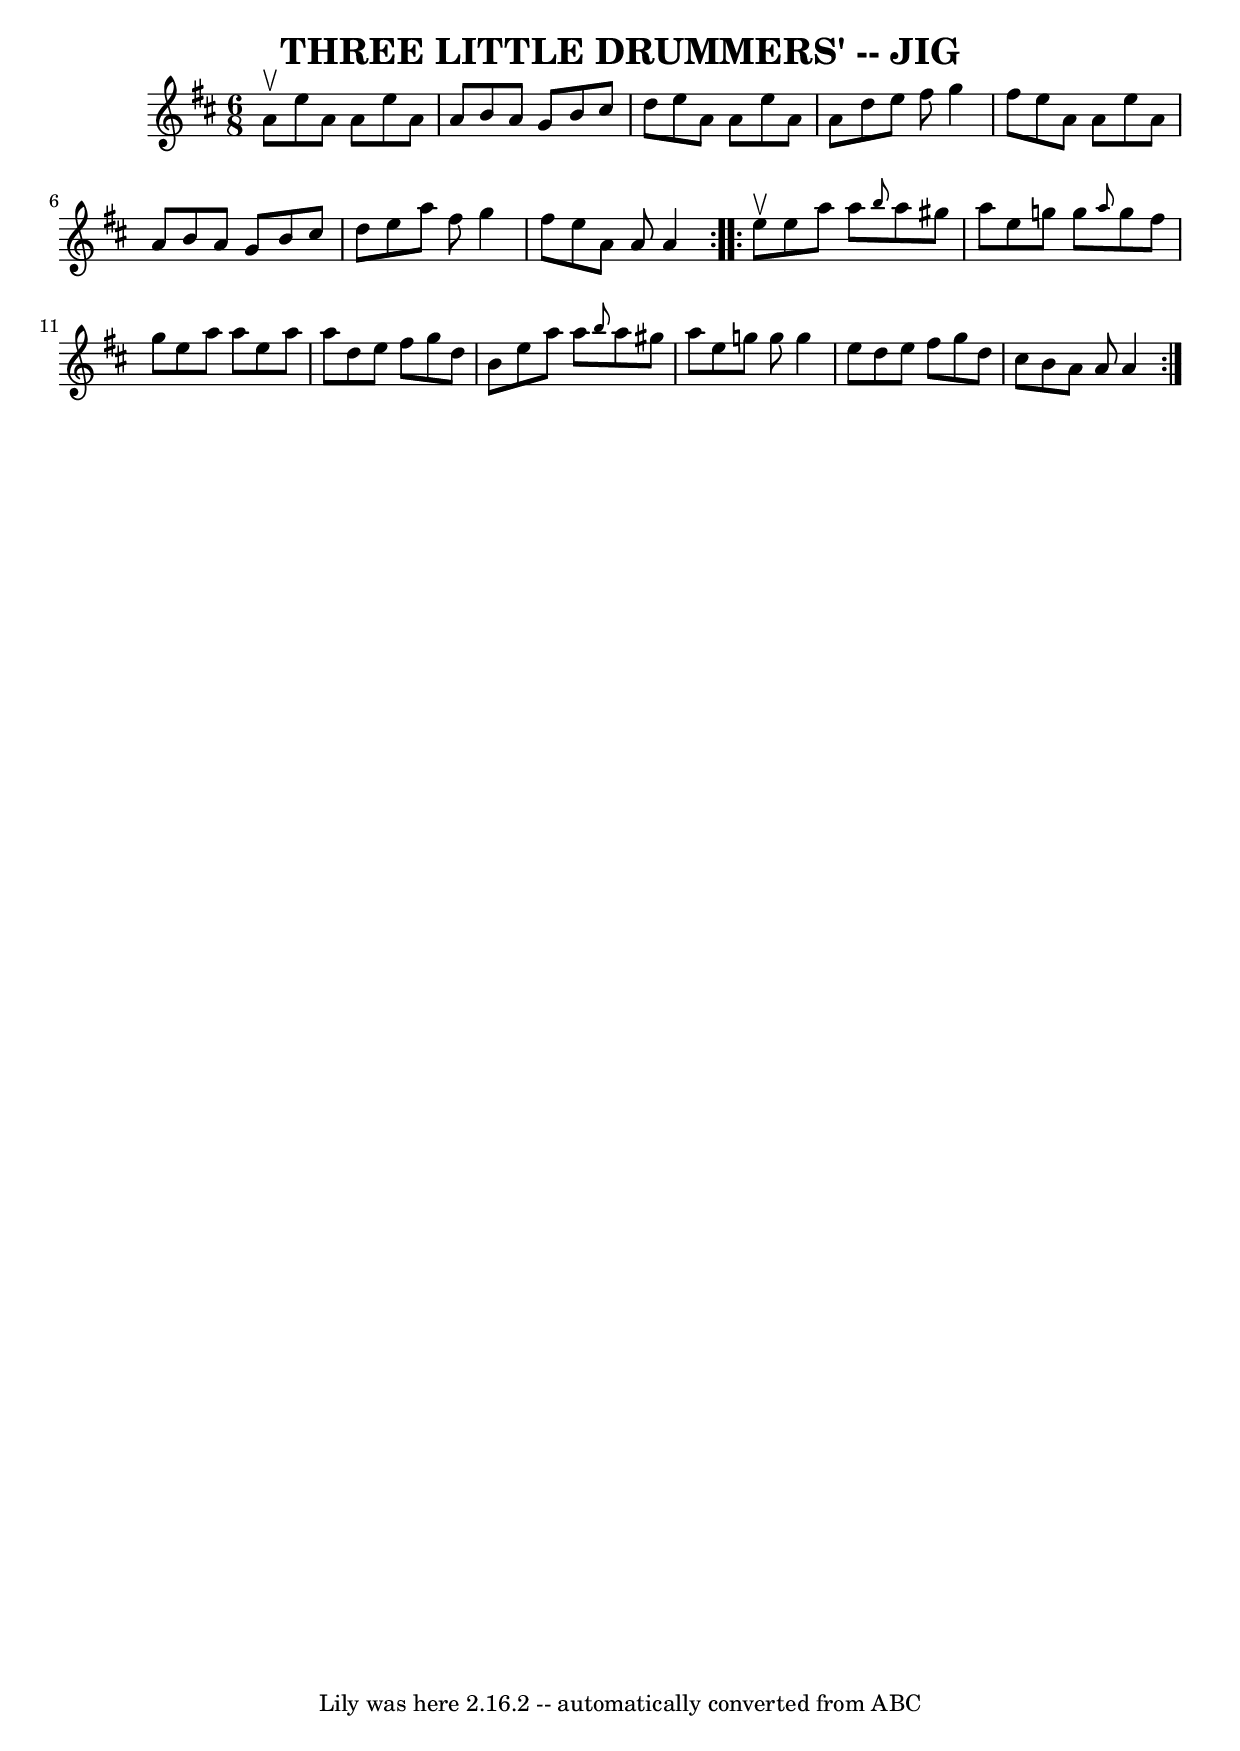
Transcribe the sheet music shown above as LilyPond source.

\version "2.16.2"
\include "Mammoth.ily"
\header {
  %% book = "Ryan's Mammoth Collection of Fiddle Tunes"
 crossRefNumber = "1"
 footnotes = ""
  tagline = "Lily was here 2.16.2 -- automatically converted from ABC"
  title = "THREE LITTLE DRUMMERS' -- JIG"

}
voicedefault =  {



  \repeat volta 2 {

    \time 6/8 
    \key a \mixolydian a'8^\upbow        |
 e''8 a'8 a'8 e''8 a'8 a'8     |
 b'8 a'8 g'8 b'8 cs''8 d''8    |
 e''8 a'8 a'8 e''8 a'8 a'8    |
 d''8 e''8 fs''8 g''4 fs''8         |
 e''8 a'8 a'8 e''8 a'8 a'8     |
 b'8 a'8 g'8 b'8 cs''8 d''8    |
 e''8 a''8 fs''8 g''4 fs''8     |
 e''8 a'8 a'8    
 a'4    
  }     
  \repeat volta 2 { e''8^\upbow        |
 e''8 a''8    
 a''8  \grace { b''8   		 } a''8 gs''8 a''8     |
 e''8 g''!8  
 g''8  \grace { a''8   		 } g''8 fs''8 g''8     |
 e''8 a''8 a''8 e''8 a''8 a''8     |
 d''8 e''8 fs''8 g''8 d''8 b'8         |
 e''8 a''8 a''8  \grace { b''8  
			   } a''8 gs''8 a''8     |
 e''8 g''!8 g''8 g''4 e''8     |
 d''8 e''8 fs''8 g''8 d''8 cs''8    |
 b'8   
 a'8 a'8 a'4    
  }   

}

\score{
  <<

    \context Staff="default"
    {
      \voicedefault 
      
    }

  >>
  \layout {
    
  }
  \midi {
  }

}
